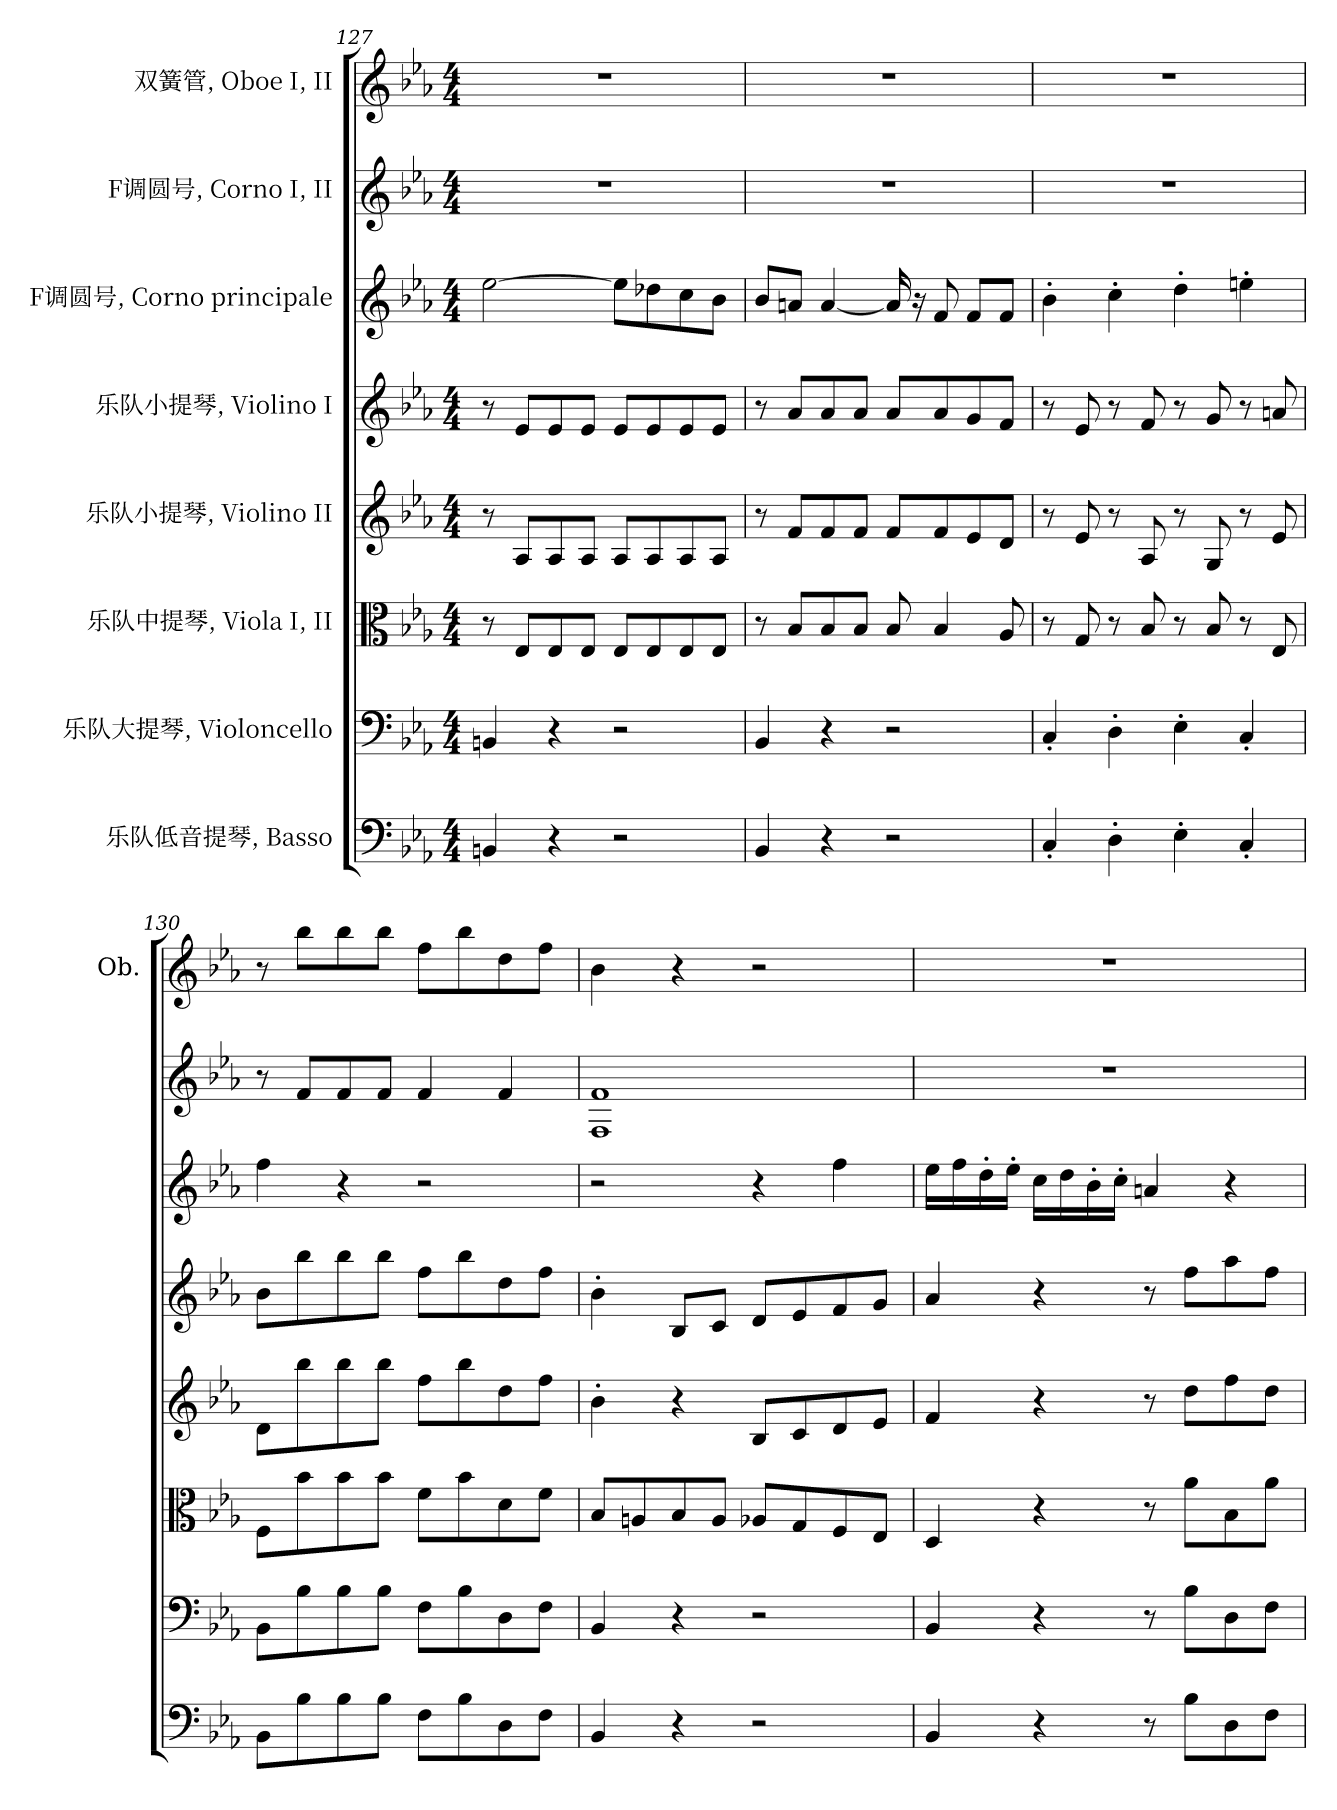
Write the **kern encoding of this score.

**kern	**kern	**kern	**kern	**kern	**kern	**kern	**kern
*part8	*part7	*part6	*part5	*part4	*part3	*part2	*part1
*staff8	*staff7	*staff6	*staff5	*staff4	*staff3	*staff2	*staff1
*I"乐队低音提琴, Basso	*I"乐队大提琴, Violoncello	*I"乐队中提琴, Viola I, II	*I"乐队小提琴, Violino II	*I"乐队小提琴, Violino I	*I"F调圆号, Corno principale	*I"F调圆号, Corno I, II	*I"双簧管, Oboe I, II
*	*	*	*	*	*	*	*I'Ob.
*clefF4	*clefF4	*clefC3	*clefG2	*clefG2	*clefG2	*clefG2	*clefG2
*ITrd7c12	*	*	*	*	*ITrd4c7	*ITrd4c7	*
*k[b-e-a-]	*k[b-e-a-]	*k[b-e-a-]	*k[b-e-a-]	*k[b-e-a-]	*k[b-e-a-d-]	*k[b-e-a-d-]	*k[b-e-a-]
*M4/4	*M4/4	*M4/4	*M4/4	*M4/4	*M4/4	*M4/4	*M4/4
=127	=127	=127	=127	=127	=127	=127	=127
4BBBn/	4BBn/	8r	8r	8r	[2a-\	1r	1r
.	.	8E-/L	8A-/L	8e-/L	.	.	.
4r	4r	8E-/	8A-/	8e-/	.	.	.
.	.	8E-/J	8A-/J	8e-/J	.	.	.
2r	2r	8E-/L	8A-/L	8e-/L	8a-\L]	.	.
.	.	8E-/	8A-/	8e-/	8g-X\	.	.
.	.	8E-/	8A-/	8e-/	8f\	.	.
.	.	8E-/J	8A-/J	8e-/J	8e-\J	.	.
!!LO:PB:g=z
=128	=128	=128	=128	=128	=128	=128	=128
4BBB-/	4BB-/	8r	8r	8r	8e-/L	1r	1r
.	.	8B-/L	8f/L	8a-/L	8dn/J	.	.
4r	4r	8B-/	8f/	8a-/	[4d/	.	.
.	.	8B-/J	8f/J	8a-/J	.	.	.
2r	2r	8B-/	8f/L	8a-/L	16d/]	.	.
.	.	.	.	.	16r	.	.
.	.	4B-/	8f/	8a-/	8B-/	.	.
.	.	.	8e-/	8g/	8B-/L	.	.
.	.	8A-/	8d/J	8f/J	8B-/J	.	.
=129	=129	=129	=129	=129	=129	=129	=129
4CC'/	4C'/	8r	8r	8r	4e-'\	1r	1r
.	.	8G/	8e-/	8e-/	.	.	.
4DD'\	4D'\	8r	8r	8r	4f'\	.	.
.	.	8B-/	8A-/	8f/	.	.	.
4EE-'\	4E-'\	8r	8r	8r	4g'\	.	.
.	.	8B-/	8G/	8g/	.	.	.
4CC'/	4C'/	8r	8r	8r	4an'\	.	.
.	.	8E-/	8e-/	8an/	.	.	.
=130	=130	=130	=130	=130	=130	=130	=130
8BBB-\L	8BB-\L	8F\L	8d\L	8b-\L	4b-\	8r	8r
8BB-\	8B-\	8b-\	8bb-\	8bb-\	.	8B-/L	8bb-\L
8BB-\	8B-\	8b-\	8bb-\	8bb-\	4r	8B-/	8bb-\
8BB-\J	8B-\J	8b-\J	8bb-\J	8bb-\J	.	8B-/J	8bb-\J
8FF\L	8F\L	8f\L	8ff\L	8ff\L	2r	4B-/	8ff\L
8BB-\	8B-\	8b-\	8bb-\	8bb-\	.	.	8bb-\
8DD\	8D\	8d\	8dd\	8dd\	.	4B-/	8dd\
8FF\J	8F\J	8f\J	8ff\J	8ff\J	.	.	8ff\J
=131	=131	=131	=131	=131	=131	=131	=131
4BBB-/	4BB-/	8B-/L	4b-'\	4b-'\	2r	1BB- 1B-	4b-\
.	.	8An/	.	.	.	.	.
4r	4r	8B-/	4r	8B-/L	.	.	4r
.	.	8A/J	.	8c/J	.	.	.
2r	2r	8A-X/L	8B-/L	8d/L	4r	.	2r
.	.	8G/	8c/	8e-/	.	.	.
.	.	8F/	8d/	8f/	4b-\	.	.
.	.	8E-/J	8e-/J	8g/J	.	.	.
!!LO:PB:g=z
=132	=132	=132	=132	=132	=132	=132	=132
4BBB-/	4BB-/	4D/	4f/	4a-/	16a-\LL	1r	1r
.	.	.	.	.	16b-\	.	.
.	.	.	.	.	16g'\	.	.
.	.	.	.	.	16a-'\JJ	.	.
4r	4r	4r	4r	4r	16f\LL	.	.
.	.	.	.	.	16g\	.	.
.	.	.	.	.	16e-'\	.	.
.	.	.	.	.	16f'\JJ	.	.
8r	8r	8r	8r	8r	4dn/	.	.
8BB-\L	8B-\L	8a-\L	8dd\L	8ff\L	.	.	.
8DD\	8D\	8B-\	8ff\	8aa-\	4r	.	.
8FF\J	8F\J	8a-\J	8dd\J	8ff\J	.	.	.
=	=	=	=	=	=	=	=
*-	*-	*-	*-	*-	*-	*-	*-
